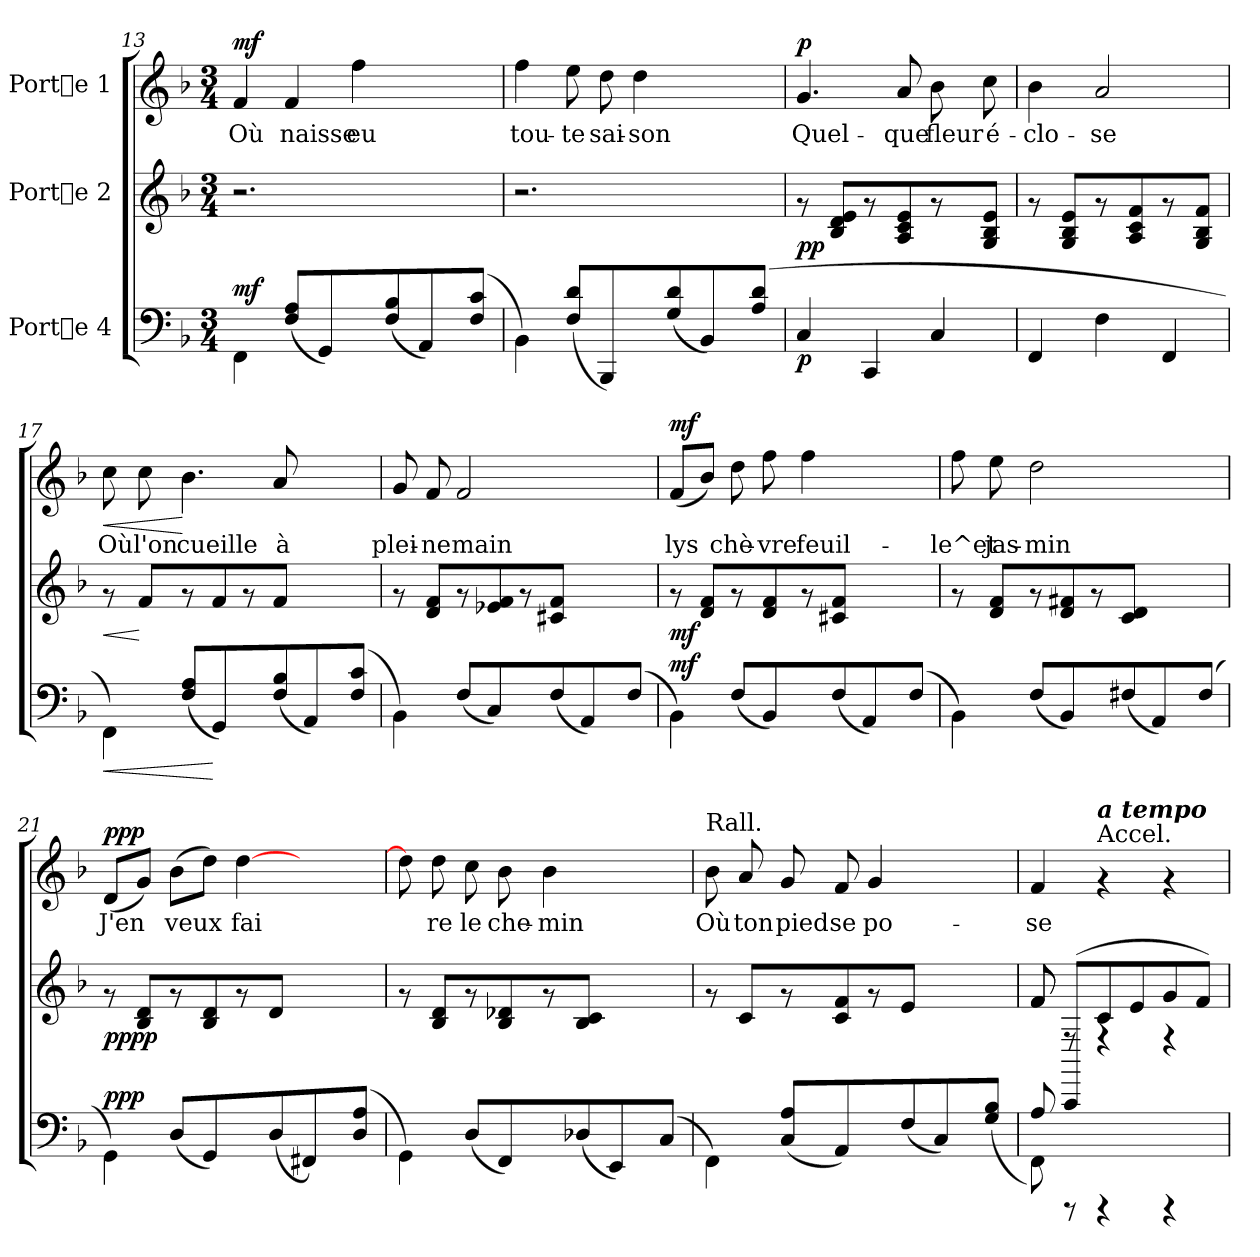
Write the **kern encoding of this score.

**kern	**dynam	**kern	**dynam	**kern	**text	**dynam
*part3	*part3	*part2	*part2	*part1	*part1	*part1
*staff3	*staff3	*staff2	*staff2	*staff1	*staff1	*staff1
*I"Porte 4	*	*I"Porte 2	*	*I"Porte 1	*	*
!!LO:LB:g=z
*clefF4	*	*clefG2	*	*clefG2	*	*
*k[b-]	*	*k[b-]	*	*k[b-]	*	*
*F:	*	*F:	*	*F:	*	*
*M3/4	*	*M3/4	*	*M3/4	*	*
=13	=13	=13	=13	=13	=13	=13
!	!LO:DY:a	!	!LO:DY:a	!	!LO:LY:b	!
!	!	!	!LO:DY:n=1:b	!	!	!LO:DY:a
4FF\	mf	2.r	mf mf	4f/	Où	mf
!	!	!	!	!	!LO:LY:b	!
(<8A/ 8F/L	.	.	.	4f/	naisse	.
4GG\)	.	.	.	.	.	.
!	!	!	!	!	!LO:LY:b	!
.	.	.	.	4ff\	eu	.
(<8B-/ 8F/	.	.	.	.	.	.
4AA\)	.	4.ryy	.	4.ryy	.	.
(<8c/ 8F/J	.	.	.	.	.	.
=14	=14	=14	=14	=14	=14	=14
!	!	!	!	!	!LO:LY:b	!
4BB-\)	.	2.r	.	4ff\	tou-	.
!	!	!	!	!	!LO:LY:b	!
(<8d/ 8F/L	.	.	.	8ee\	-te	.
!	!	!	!	!	!LO:LY:b	!
4BBB-\)	.	.	.	8dd\	sai-	.
!	!	!	!	!	!LO:LY:b	!
.	.	.	.	4dd\	-son	.
(<8d/ 8G/	.	.	.	.	.	.
4BB-\)	.	4.ryy	.	4.ryy	.	.
(<8d/ 8A/J	.	.	.	.	.	.
=15	=15	=15	=15	=15	=15	=15
!	!LO:DY:b	!	!LO:DY:b	!	!LO:LY:b	!
!	!	!	!LO:DY:n=1:b	!	!	!LO:DY:a
4C/	p	8rf	p p	4.g/	Quel-	p
.	.	8e/ 8d/ 8B-/L	.	.	.	.
4CC/	.	8rf	.	.	.	.
!	!	!	!	!	!LO:LY:b	!
.	.	8e/ 8c/ 8A/	.	8a/	-que	.
!	!	!	!	!	!LO:LY:b	!
4C/	.	8rf	.	8b-\	fleur	.
!	!	!	!	!	!LO:LY:b	!
.	.	8e/ 8B-/ 8G/J	.	8cc\	é-	.
=16	=16	=16	=16	=16	=16	=16
!	!	!	!	!	!LO:LY:b	!
4FF/	.	8rf	.	4b-\	-clo-	.
.	.	8e/ 8B-/ 8G/L	.	.	.	.
!	!	!	!	!	!LO:LY:b	!
4F\	.	8rf	.	2a/	-se	.
.	.	8f/ 8c/ 8A/	.	.	.	.
4FF/	.	8rf	.	.	.	.
.	.	8f/ 8B-/ 8G/J	.	.	.	.
!!LO:LB:g=z
=17	=17	=17	=17	=17	=17	=17
!	!LO:HP:b	!	!LO:HP:b	!	!LO:LY:b	!LO:HP:b
4FF\)	<	8rf	<	8cc\	Où	<
!	!	!	!	!	!LO:LY:b	!
.	.	8f/L	[	8cc\	l'on	.
!	!	!	!	!	!LO:LY:b	!
(<8A/ 8F/L	.	8rf	.	4.b-\	cueille	[
4GG\)	[	8f/	.	.	.	.
.	.	8rf	.	.	.	.
!	!	!	!	!	!LO:LY:b	!
(<8B-/ 8F/	.	8f/J	.	8a/	à	.
4AA\)	.	4.ryy	.	4.ryy	.	.
(<8c/ 8F/J	.	.	.	.	.	.
=18	=18	=18	=18	=18	=18	=18
!	!	!	!	!	!LO:LY:b	!
4BB-\)	.	8rf	.	8g/	plei-	.
!	!	!	!	!	!LO:LY:b	!
.	.	8f/ 8d/L	.	8f/	-ne	.
!	!	!	!	!	!LO:LY:b	!
(<8F/L	.	8rf	.	2f/	main	.
4C\)	.	8f/ 8e-X/	.	.	.	.
.	.	8rf	.	.	.	.
(<8F/	.	8f/ 8c#X/J	.	.	.	.
4AA\)	.	4.ryy	.	4.ryy	.	.
(<8F/J	.	.	.	.	.	.
=19	=19	=19	=19	=19	=19	=19
!	!LO:DY:a	!	!LO:DY:b	!	!LO:LY:b	!LO:DY:a
4BB-\)	mf	8rf	mf	(<8f/L	lys	mf
!	!	!	!	!	!LO:LY:b	!
.	.	8f/ 8d/L	.	8b-/J)	.	.
!	!	!	!	!	!LO:LY:b	!
(<8F/L	.	8rf	.	8dd\	chè-	.
!	!	!	!	!	!LO:LY:b	!
4BB-\)	.	8f/ 8d/	.	8ff\	-vre	.
!	!	!	!	!	!LO:LY:b	!
.	.	8rf	.	4ff\	feuil-	.
(<8F/	.	8f/ 8c#X/J	.	.	.	.
4AA\)	.	4.ryy	.	4.ryy	.	.
(<8F/J	.	.	.	.	.	.
!!LO:PB:g=z
=20	=20	=20	=20	=20	=20	=20
!	!	!	!	!	!LO:LY:b	!
4BB-\)	.	8rf	.	8ff\	-le^et	.
!	!	!	!	!	!LO:LY:b	!
.	.	8f/ 8d/L	.	8ee\	jas-	.
!	!	!	!	!	!LO:LY:b	!
(<8F/L	.	8rf	.	2dd\	-min	.
4BB-\)	.	8f#X/ 8d/	.	.	.	.
.	.	8rf	.	.	.	.
(<8F#X/	.	8d/ 8c/J	.	.	.	.
4AA\)	.	4.ryy	.	4.ryy	.	.
(<8F#/J	.	.	.	.	.	.
=21	=21	=21	=21	=21	=21	=21
!	!LO:DY:a	!	!	!	!LO:LY:b	!
!	!LO:DY:n=1:a	!	!LO:DY:b	!	!	!
!	!	!	!LO:DY:n=1:b	!	!	!
!	!	!	!LO:DY:n=2:b	!	!	!LO:DY:a
!	!	!	!	!	!	!LO:DY:n=1:a
4GG\)	pp p	8rf	p pp p	(<8d/L	J'en	pp p
!	!	!	!	!	!LO:LY:b	!
.	.	8d/ 8B-/L	.	8g/J)	.	.
!	!	!	!	!	!LO:LY:b	!
(<8D/L	.	8rf	.	(>8b-\L	veux	.
!	!	!	!	!	!LO:LY:b	!
4GG\)	.	8d/ 8B-/	.	8dd\J)	.	.
!	!	!	!	!	!LO:LY:b	!
.	.	8rf	.	[>4dd\	fai-	.
(<8D/	.	8d/J	.	.	.	.
4FF#X\)	.	4.ryy	.	4.ryy	.	.
(<8A/ 8D/J	.	.	.	.	.	.
=22	=22	=22	=22	=22	=22	=22
!	!	!	!	!	!LO:LY:b	!
4GG\)	.	8rf	.	8dd\]	-	.
!	!	!	!	!	!LO:LY:b	!
.	.	8d/ 8B-/L	.	8dd\	re	.
!	!	!	!	!	!LO:LY:b	!
(<8D/L	.	8rf	.	8cc\	le	.
!	!	!	!	!	!LO:LY:b	!
4FF\)	.	8d-X/ 8B-/	.	8b-\	che-	.
!	!	!	!	!	!LO:LY:b	!
.	.	8rf	.	4b-\	-min	.
(<8D-X/	.	8c/ 8B-/J	.	.	.	.
4EE\)	.	4.ryy	.	4.ryy	.	.
(<8C/J	.	.	.	.	.	.
!!LO:LB:g=z
=23	=23	=23	=23	=23	=23	=23
!	!	!	!	!LO:TX:a:t=Rall.	!	!
!	!	!	!	!	!LO:LY:b	!
4FF\)	.	8rf	.	8b-\	Où	.
!	!	!	!	!	!LO:LY:b	!
.	.	8c/L	.	8a/	ton	.
!	!	!	!	!	!LO:LY:b	!
(<8A/ 8C/L	.	8rf	.	8g/	pied	.
!	!	!	!	!	!LO:LY:b	!
4AA\)	.	8f/ 8c/	.	8f/	se	.
!	!	!	!	!	!LO:LY:b	!
.	.	8rf	.	4g/	po-	.
(<8F/	.	8e/J	.	.	.	.
4C\)	.	4.ryy	.	4.ryy	.	.
(<8B-/ 8G/J	.	.	.	.	.	.
=24	=24	=24	=24	=24	=24	=24
*	*	*	*	*MM110	*	*
*^	*	*^	*	*	*	*
!	!	!	!	!	!	!	!LO:LY:b	!
8A/	8FF\)	.	8f/	8f/	.	4f/	-se	.
8rCCC	2ryy	.	(>8AAA/L	8rE	.	.	.	.
!	!	!	!	!	!	!LO:TX:a:t=Accel.	!	!
!	!	!	!	!	!	!LO:TX:a:Bi:t=a tempo	!	!
4rCCC	.	.	8c/	4rE	.	4rf	.	.
.	.	.	8e/	.	.	.	.	.
*	*	*	*	*	*	*MM140	*	*
4rCCC	.	.	8g/	4rE	.	4rf	.	.
.	8ryy	.	8f/J)	.	.	.	.	.
*v	*v	*	*	*	*	*	*	*
*	*	*v	*v	*	*	*	*
=	=	=	=	=	=	=
*-	*-	*-	*-	*-	*-	*-
